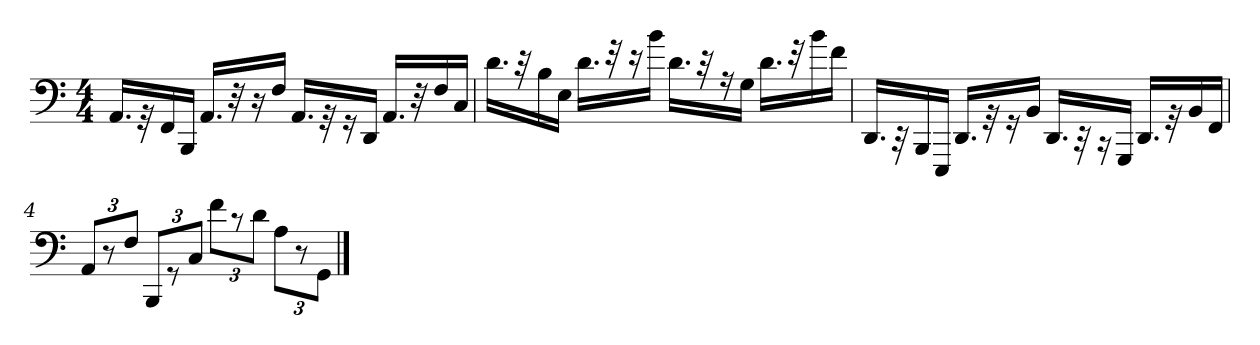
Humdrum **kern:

**kern
*part1
*staff1
*clefF4
*k[]
*C:
*M4/4
=1
16.AA/LL
32r
16FF/
16BBB/JJ
16.AA/LL
32r
16r
16F/JJ
16.AA/LL
32r
16r
16DD/JJ
16.AA/LL
32r
16F/
16C/JJ
=2
16.d\LL
32r
16B\
16E\JJ
16.d\LL
32r
16r
16b\JJ
16.d\LL
32r
16r
16G\JJ
16.d\LL
32r
16b\
16f\JJ
=3
16.DD/LL
32r
16BBB/
16EEE/JJ
16.DD/LL
32r
16r
16BB/JJ
16.DD/LL
32r
16r
16GGG/JJ
16.DD/LL
32r
16BB/
16FF/JJ
=4
12AA/L
12r
12F/J
12BBB/L
12r
12C/J
12f\L
12r
12d\J
12A\L
12r
12GG\J
==
*-
